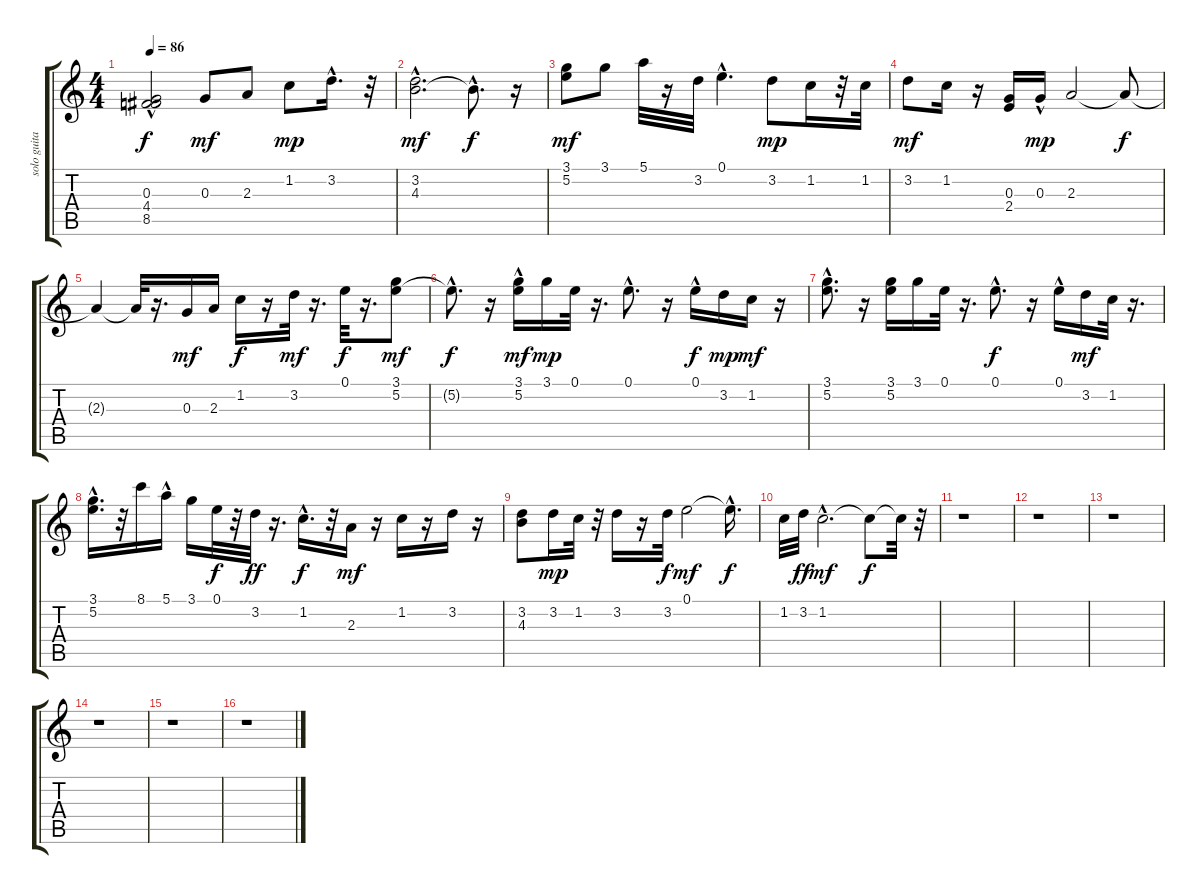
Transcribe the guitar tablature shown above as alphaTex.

\track ("solo guitar" "solo guita") {instrument electricguitarjazz}
\staff {score tabs}
\tuning (E4 B3 G3 D3 A2 E2) {hide}
\ts (4 4)
\tempo 86
\clef g2
\ks c
(0.3{hac t} 4.4{t} 8.5{t}).2{dy f} 0.3.8{dy mf} 2.3.8 1.2.8{dy mp} 3.2{hac}.16{d} r.32 |
(3.2 4.3{hac}).2{d dy mf} 4.3{hac t}.8{d dy f} r.16 |
(3.1 5.2).8{dy mf} 3.1.8 5.1.32 r.16 3.2.32 0.1{hac}.4{d} 3.2.8{dy mp} 1.2.16 r.32 1.2.32 |
3.2.8{dy mf} 1.2.16 r.16 (0.3 2.4).16 0.3{hac}.16{dy mp} 2.3.2 2.3{t}.8{dy f} |
2.3{t}.4 2.3{t}.32 r.16{d} 0.3.16{dy mf} 2.3.16 1.2.16{dy f} r.16 3.2.32{dy mf} r.16{d} 0.1.32{dy f} r.16{d} (3.1 5.2).8{dy mf} |
5.2{hac t}.8{d dy f} r.16 (3.1 5.2{hac}).16{dy mf} 3.1.16{dy mp} 0.1.32 r.16{d} 0.1{hac}.8{d} r.16 0.1{hac}.16{dy f} 3.2.16{dy mp} 1.2.16{dy mf} r.16 |
(3.1 5.2{hac}).8{d} r.16 (3.1 5.2).16 3.1.16 0.1.32 r.16{d} 0.1{hac}.8{d dy f} r.16 0.1{hac}.16 3.2.16{dy mf} 1.2.32 r.16{d} |
(3.1 5.2{hac}).16{d} r.32 8.1.16 5.1{hac}.16 3.1.16 0.1.32{dy f} r.32 3.2.32{dy ff} r.16{d} 1.2{hac}.16{d dy f} r.32 2.3.16{dy mf} r.16 1.2.16 r.16 3.2.16 r.16 |
(3.2 4.3).8 3.2.16{dy mp} 1.2.32 r.32 3.2.16 r.16 3.2.32{dy f} 0.1.2{dy mf} 0.1{hac t}.16{d dy f} |
1.2.32 3.2.32{dy ff} 1.2{hac}.2{d dy mf} 1.2{t}.8{dy f} 1.2{t}.32 r.32 |
r.1 |
r.1 |
r.1 |
r.1 |
r.1 |
r.1
